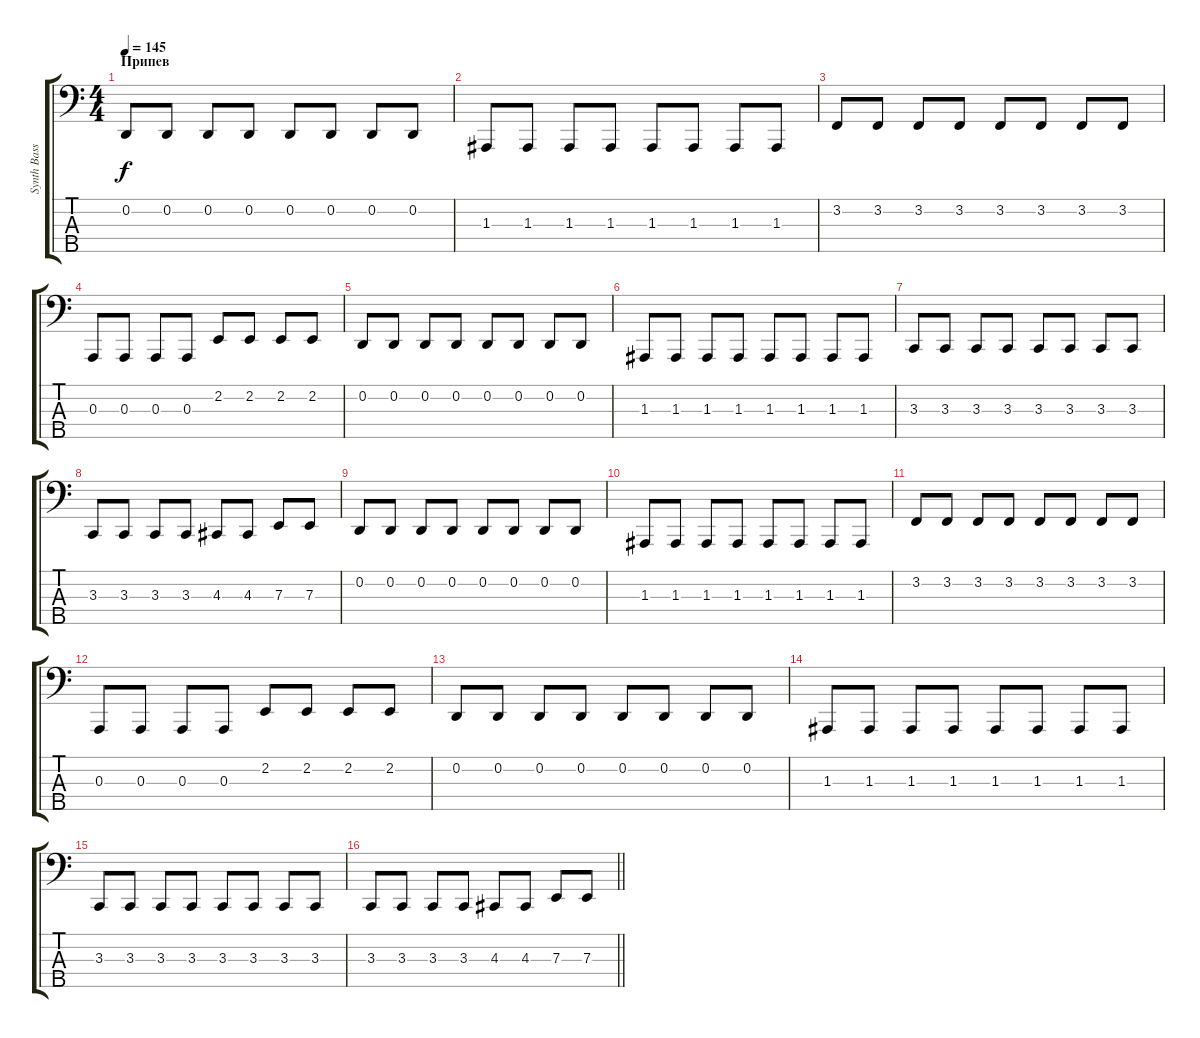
\track ("Synth Bass" "Synth Bass") {instrument lead2sawtooth}
\staff {score tabs}
\tuning (G2 D2 A1 E1 B0) {hide}
\ts (4 4)
\section ("" "Припев")
\tempo 145
\clef f4
\ks c
0.2.8{dy f} 0.2.8 0.2.8 0.2.8 0.2.8 0.2.8 0.2.8 0.2.8 |
1.3.8 1.3.8 1.3.8 1.3.8 1.3.8 1.3.8 1.3.8 1.3.8 |
3.2.8 3.2.8 3.2.8 3.2.8 3.2.8 3.2.8 3.2.8 3.2.8 |
0.3.8 0.3.8 0.3.8 0.3.8 2.2.8 2.2.8 2.2.8 2.2.8 |
0.2.8 0.2.8 0.2.8 0.2.8 0.2.8 0.2.8 0.2.8 0.2.8 |
1.3.8 1.3.8 1.3.8 1.3.8 1.3.8 1.3.8 1.3.8 1.3.8 |
3.3.8 3.3.8 3.3.8 3.3.8 3.3.8 3.3.8 3.3.8 3.3.8 |
3.3.8 3.3.8 3.3.8 3.3.8 4.3.8 4.3.8 7.3.8 7.3.8 |
0.2.8 0.2.8 0.2.8 0.2.8 0.2.8 0.2.8 0.2.8 0.2.8 |
1.3.8 1.3.8 1.3.8 1.3.8 1.3.8 1.3.8 1.3.8 1.3.8 |
3.2.8 3.2.8 3.2.8 3.2.8 3.2.8 3.2.8 3.2.8 3.2.8 |
0.3.8 0.3.8 0.3.8 0.3.8 2.2.8 2.2.8 2.2.8 2.2.8 |
0.2.8 0.2.8 0.2.8 0.2.8 0.2.8 0.2.8 0.2.8 0.2.8 |
1.3.8 1.3.8 1.3.8 1.3.8 1.3.8 1.3.8 1.3.8 1.3.8 |
3.3.8 3.3.8 3.3.8 3.3.8 3.3.8 3.3.8 3.3.8 3.3.8 |
\barLineRight lightlight
3.3.8 3.3.8 3.3.8 3.3.8 4.3.8 4.3.8 7.3.8 7.3.8
